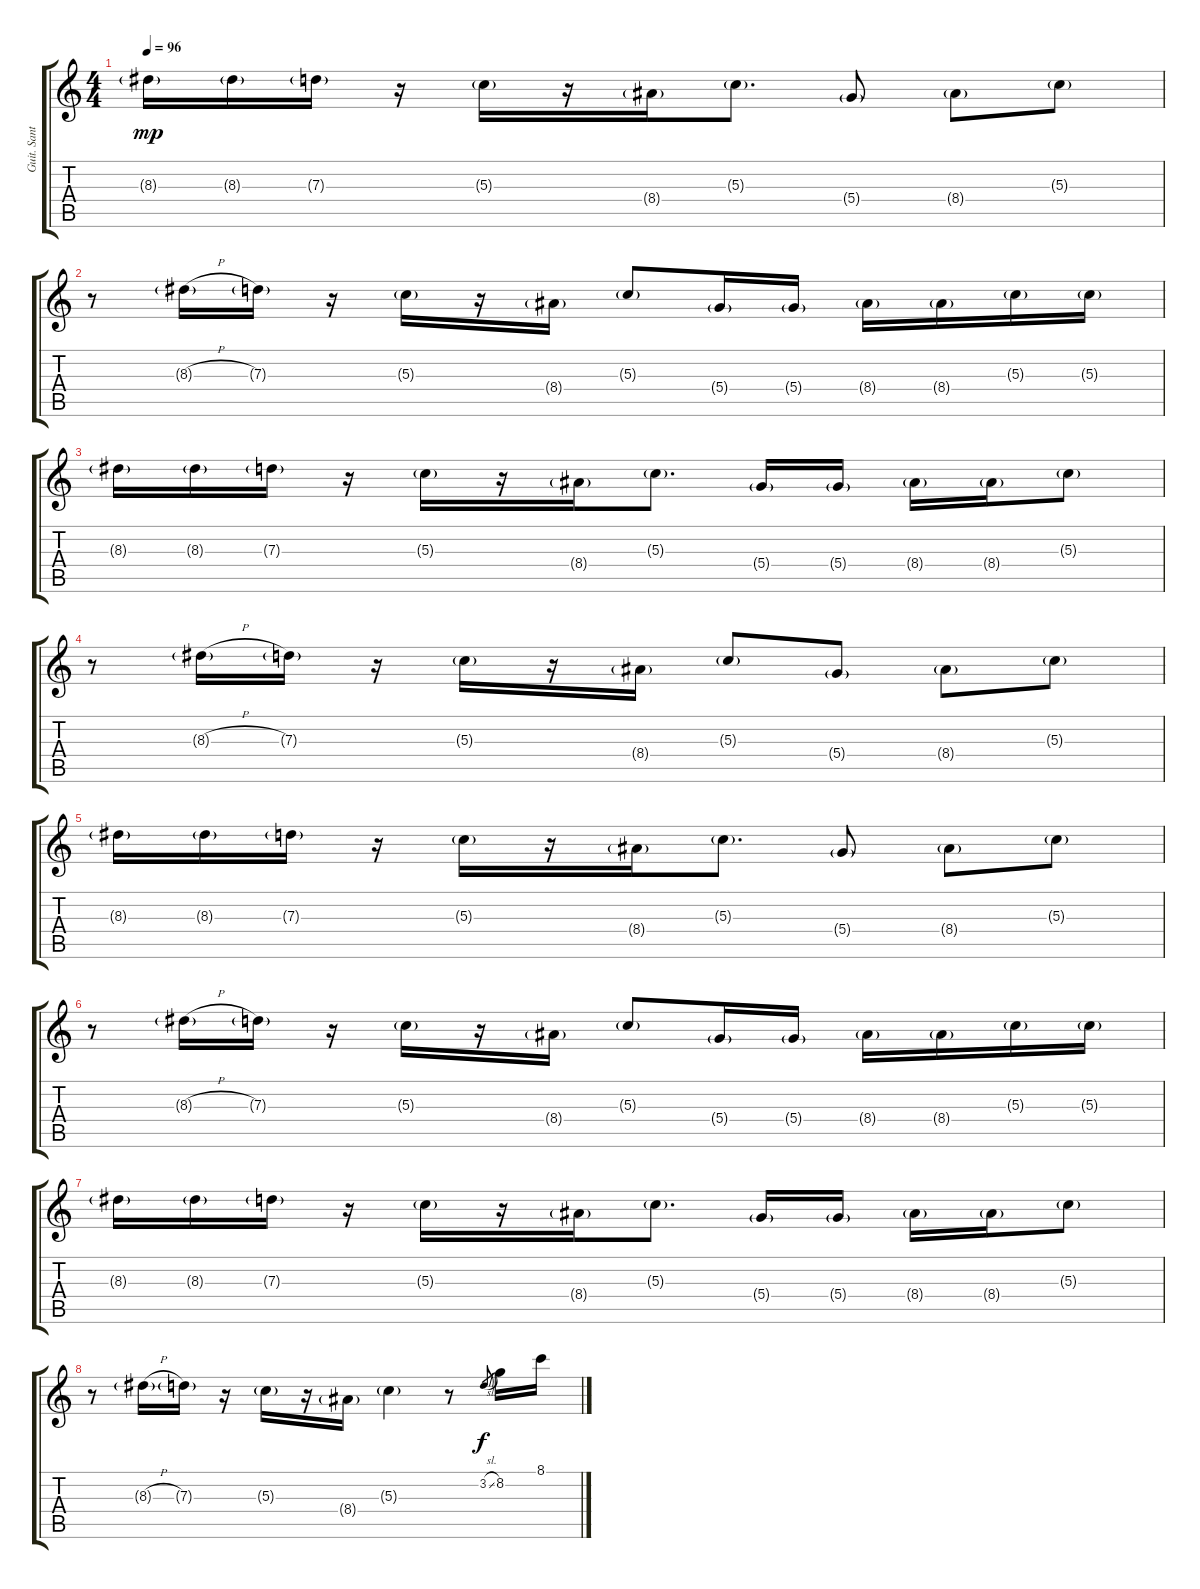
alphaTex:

\track ("Guit. Santana" "Guit. Sant") {instrument distortionguitar}
\staff {score tabs}
\tuning (E4 B3 G3 D3 A2 E2) {hide}
\ts (4 4)
\tempo 96
\clef g2
\ks c
8.3{g}.16{dy mp} 8.3{g}.16 7.3{g}.16 r.16 5.3{g}.16 r.16 8.4{g}.16 5.3{g}.8{d} 5.4{g}.8 8.4{g}.8 5.3{g}.8 |
r.8 8.3{h g}.16 7.3{g}.16 r.16 5.3{g}.16 r.16 8.4{g}.16 5.3{g}.8 5.4{g}.16 5.4{g}.16 8.4{g}.16 8.4{g}.16 5.3{g}.16 5.3{g}.16 |
8.3{g}.16 8.3{g}.16 7.3{g}.16 r.16 5.3{g}.16 r.16 8.4{g}.16 5.3{g}.8{d} 5.4{g}.16 5.4{g}.16 8.4{g}.16 8.4{g}.16 5.3{g}.8 |
r.8 8.3{h g}.16 7.3{g}.16 r.16 5.3{g}.16 r.16 8.4{g}.16 5.3{g}.8 5.4{g}.8 8.4{g}.8 5.3{g}.8 |
8.3{g}.16 8.3{g}.16 7.3{g}.16 r.16 5.3{g}.16 r.16 8.4{g}.16 5.3{g}.8{d} 5.4{g}.8 8.4{g}.8 5.3{g}.8 |
r.8 8.3{h g}.16 7.3{g}.16 r.16 5.3{g}.16 r.16 8.4{g}.16 5.3{g}.8 5.4{g}.16 5.4{g}.16 8.4{g}.16 8.4{g}.16 5.3{g}.16 5.3{g}.16 |
8.3{g}.16 8.3{g}.16 7.3{g}.16 r.16 5.3{g}.16 r.16 8.4{g}.16 5.3{g}.8{d} 5.4{g}.16 5.4{g}.16 8.4{g}.16 8.4{g}.16 5.3{g}.8 |
r.8 8.3{h g}.16 7.3{g}.16 r.16 5.3{g}.16 r.16 8.4{g}.16 5.3{g}.4 r.8 3.2{sl}.8{gr dy f} 8.2.16 8.1.16
